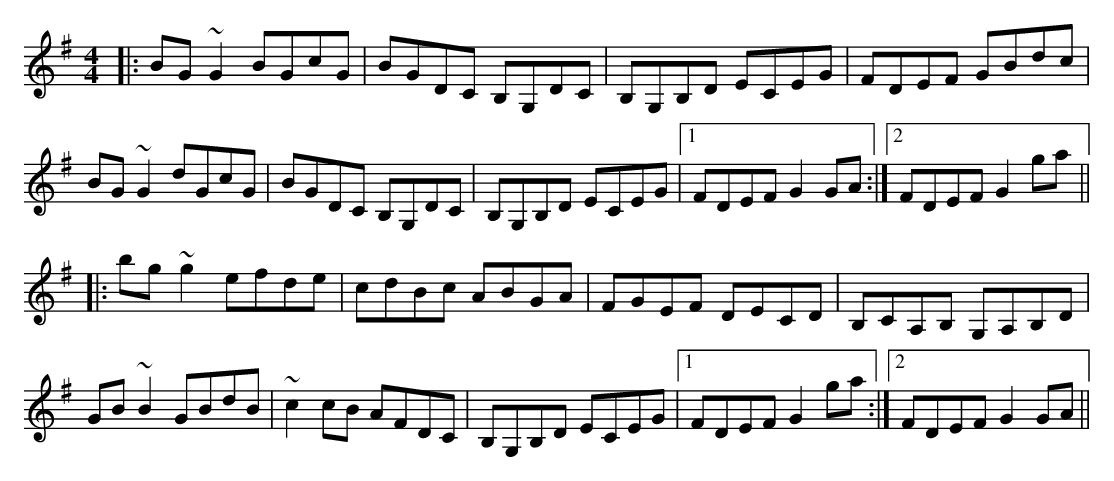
X:1
M:4/4
K:G
|:BG ~G2 BGcG|BGDC B,G,DC|B,G,B,D ECEG|FDEF GBdc|
BG ~G2 dGcG|BGDC B,G,DC|B,G,B,D ECEG|1 FDEF G2GA:|2 FDEF G2ga||
|:bg ~g2 efde|cdBc ABGA|FGEF DECD|B,CA,B, G,A,B,D|
GB ~B2 GBdB|~c2cB AFDC|B,G,B,D ECEG|1 FDEF G2ga:|2 FDEF G2GA||
